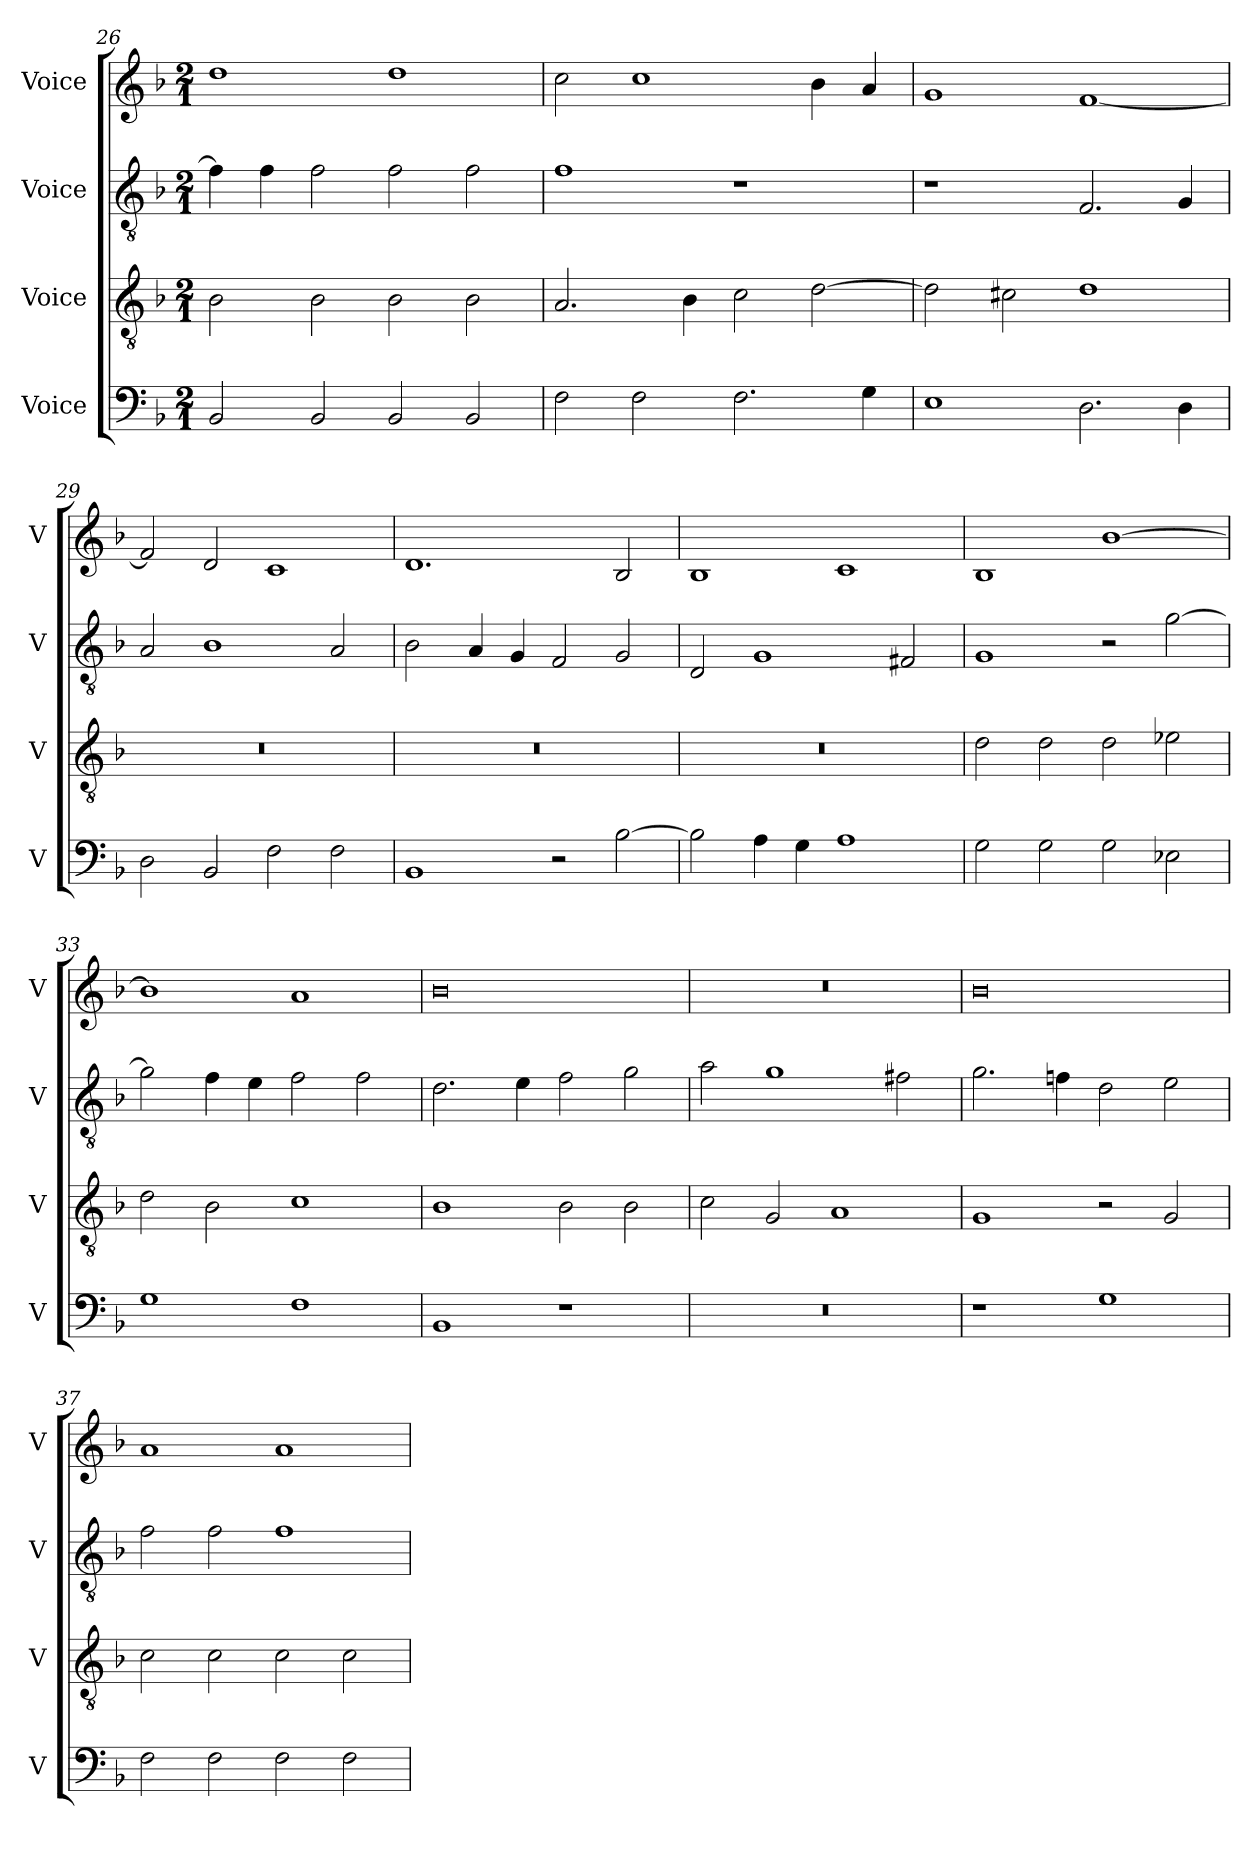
**kern	**kern	**kern	**kern
*part4	*part3	*part2	*part1
*staff4	*staff3	*staff2	*staff1
*I"Voice	*I"Voice	*I"Voice	*I"Voice
*I'V	*I'V	*I'V	*I'V
*clefF4	*clefGv2	*clefGv2	*clefG2
*k[b-]	*k[b-]	*k[b-]	*k[b-]
*M2/1	*M2/1	*M2/1	*M2/1
=26	=26	=26	=26
2BB-/	2B-\	4f\]	1dd
.	.	4f\	.
2BB-/	2B-\	2f\	.
2BB-/	2B-\	2f\	1dd
2BB-/	2B-\	2f\	.
!!LO:PB:g=z
=27	=27	=27	=27
2F\	2.A/	1f	2cc\
2F\	.	.	1cc
.	4B-\	.	.
2.F\	2c\	1r	.
.	[2d\	.	4b-\
4G\	.	.	4a/
=28	=28	=28	=28
1E	2d\]	1r	1g
.	2c#X\	.	.
2.D\	1d	2.F/	[1f
4D\	.	4G/	.
=29	=29	=29	=29
2D\	0r	2A/	2f/]
2BB-/	.	1B-	2d/
2F\	.	.	1c
2F\	.	2A/	.
=30	=30	=30	=30
1BB-	0r	2B-\	1.d
.	.	4A/	.
.	.	4G/	.
2r	.	2F/	.
[2B-\	.	2G/	2B-/
!!LO:LB:g=z
=31	=31	=31	=31
2B-\]	0r	2D/	1B-
4A\	.	1G	.
4G\	.	.	.
1A	.	.	1c
.	.	2F#X/	.
=32	=32	=32	=32
2G\	2d\	1G	1B-
2G\	2d\	.	.
2G\	2d\	2r	[1b-
2E-X\	2e-X\	[2g\	.
=33	=33	=33	=33
1G	2d\	2g\]	1b-]
.	2B-\	4f\	.
.	.	4e\	.
1F	1c	2f\	1a
.	.	2f\	.
=34	=34	=34	=34
1BB-	1B-	2.d\	0b-
.	.	4e\	.
1r	2B-\	2f\	.
.	2B-\	2g\	.
!!LO:LB:g=z
=35	=35	=35	=35
0r	2c\	2a\	0r
.	2G/	1g	.
.	1A	.	.
.	.	2f#X\	.
=36	=36	=36	=36
1r	1G	2.g\	0b-
.	.	4fn\	.
1G	2r	2d\	.
.	2G/	2e\	.
=37	=37	=37	=37
2F\	2c\	2f\	1a
2F\	2c\	2f\	.
2F\	2c\	1f	1a
2F\	2c\	.	.
=	=	=	=
*-	*-	*-	*-
